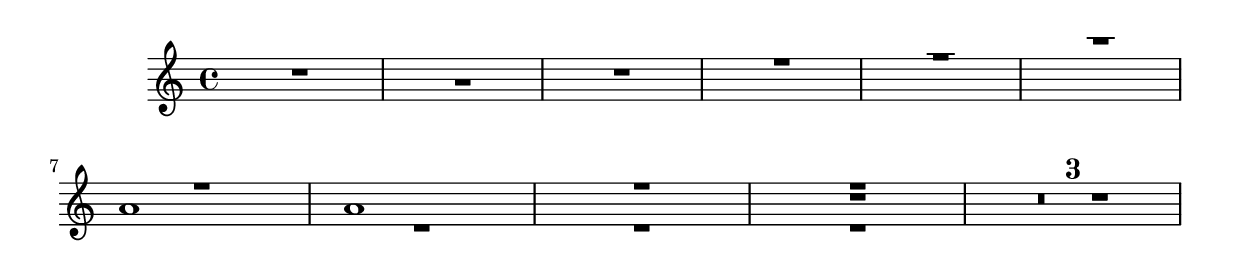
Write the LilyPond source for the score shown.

%% DO NOT EDIT this file manually; it is automatically
%% generated from LSR http://lsr.di.unimi.it
%% Make any changes in LSR itself, or in Documentation/snippets/new/ ,
%% and then run scripts/auxiliar/makelsr.py
%%
%% This file is in the public domain.
\version "2.18.0"

\header {
  lsrtags = "rhythms, tweaks-and-overrides"

  texidoc = "
Unlike ordinary rests, there is no predefined command to change the
staff position of a multi-measure rest symbol of either form by
attaching it to a note.  However, in polyphonic music multi-measure
rests in odd-numbered and even-numbered voices are vertically
separated. The positioning of multi-measure rests can be controlled as
follows:

"
  doctitle = "Positioning multi-measure rests"
} % begin verbatim

\relative c'' {
  % Multi-measure rests by default are set under the fourth line
  R1
  % They can be moved using an override
  \override MultiMeasureRest.staff-position = #-2
  R1
  \override MultiMeasureRest.staff-position = #0
  R1
  \override MultiMeasureRest.staff-position = #2
  R1
  \override MultiMeasureRest.staff-position = #3
  R1
  \override MultiMeasureRest.staff-position = #6
  R1
  \revert MultiMeasureRest.staff-position
  \break

  % In two Voices, odd-numbered voices are under the top line
  << { R1 } \\ { a1 } >>
  % Even-numbered voices are under the bottom line
  << { a1 } \\ { R1 } >>
  % Multi-measure rests in both voices remain separate
  << { R1 } \\ { R1 } >>

  % Separating multi-measure rests in more than two voices
  % requires an override
  << { R1 } \\ { R1 } \\
     \once \override MultiMeasureRest.staff-position = #0
     { R1 }
  >>

  % Using compressed bars in multiple voices requires another override
  % in all voices to avoid multiple instances being printed
  \compressFullBarRests
  <<
   \revert MultiMeasureRest.direction
    { R1*3 }
    \\
   \revert MultiMeasureRest.direction
    { R1*3 }
  >>
}
